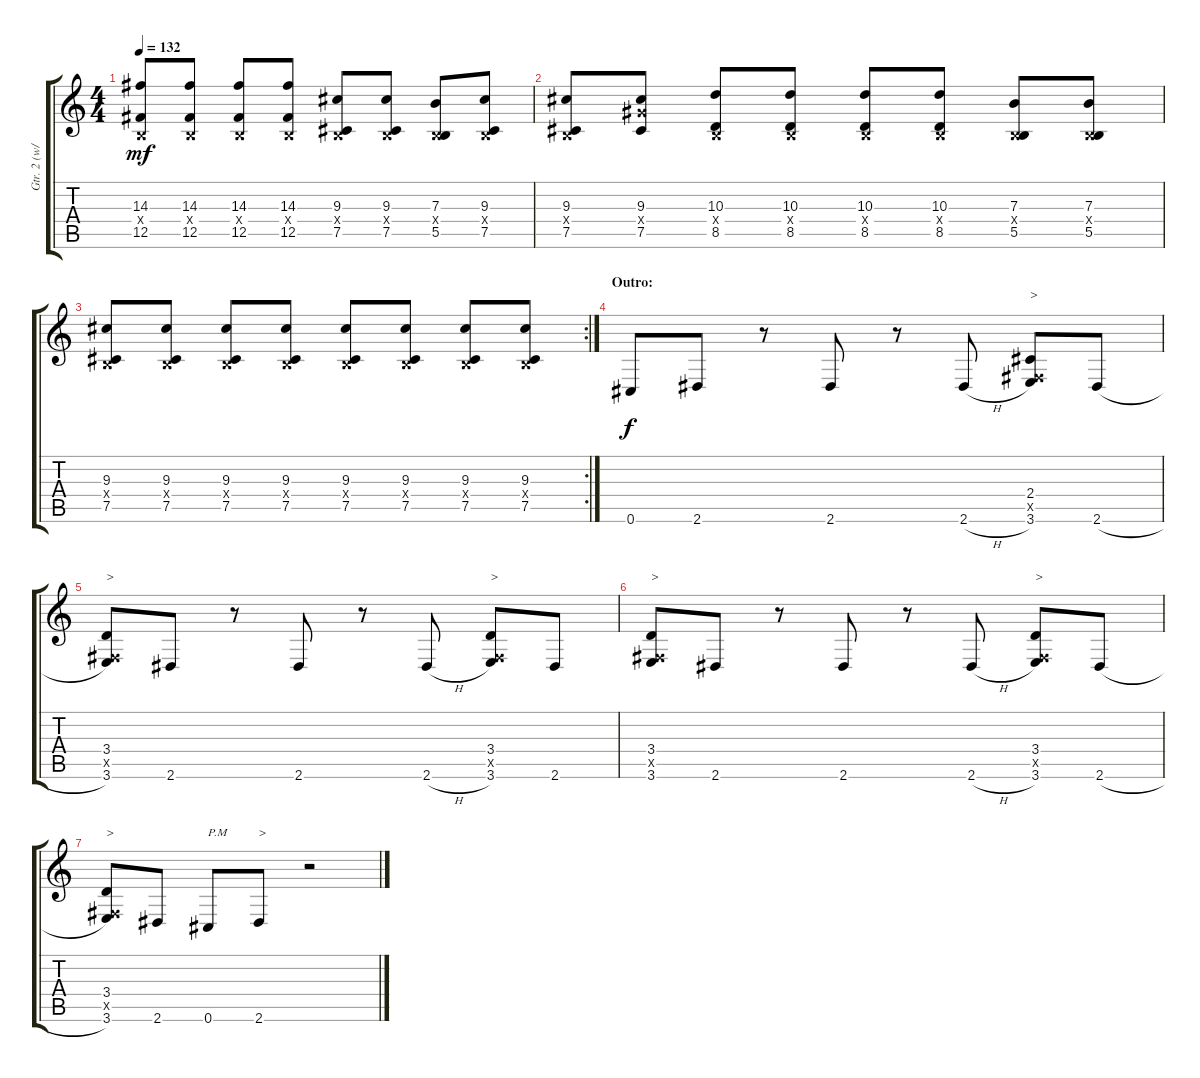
\track ("Gtr. 2 (w/dist)" "Gtr. 2 (w/") {instrument distortionguitar}
\staff {score tabs}
\tuning (Db4 Ab3 E3 B2 Gb2 Db2) {hide}
\ts (4 4)
\tempo 132
\clef g2
\ks c
(14.3 0.4{x} 12.5).8{dy mf} (14.3 0.4{x} 12.5).8 (14.3 0.4{x} 12.5).8 (14.3 0.4{x} 12.5).8 (9.3 0.4{x} 7.5).8 (9.3 0.4{x} 7.5).8 (7.3 0.4{x} 5.5).8 (9.3 0.4{x} 7.5).8 |
(9.3 0.4{x} 7.5).8 (9.3 9.4{x} 7.5).8 (10.3 0.4{x} 8.5).8 (10.3 0.4{x} 8.5).8 (10.3 0.4{x} 8.5).8 (10.3 0.4{x} 8.5).8 (7.3 0.4{x} 5.5).8 (7.3 0.4{x} 5.5).8 |
\rc 2
(9.3 0.4{x} 7.5).8 (9.3 0.4{x} 7.5).8 (9.3 0.4{x} 7.5).8 (9.3 0.4{x} 7.5).8 (9.3 0.4{x} 7.5).8 (9.3 0.4{x} 7.5).8 (9.3 0.4{x} 7.5).8 (9.3 0.4{x} 7.5).8 |
\section ("" "Outro:")
0.6.8{dy f} 2.6.8 r.8 2.6.8 r.8 2.6{h}.8 (2.4 0.5{x} 3.6).8{txt ">" volume 16} 2.6{h}.8{volume 9} |
(3.4 0.5{x} 3.6).8{txt ">" volume 16} 2.6.8{volume 9} r.8 2.6.8 r.8 2.6{h}.8 (3.4 0.5{x} 3.6).8{txt ">" volume 16} 2.6.8{volume 9} |
(3.4 0.5{x} 3.6).8{txt ">" volume 16} 2.6.8{volume 9} r.8 2.6.8 r.8 2.6{h}.8 (3.4 0.5{x} 3.6).8{txt ">" volume 16} 2.6{h}.8{volume 9} |
(3.4 0.5{x} 3.6).8{txt ">" volume 16} 2.6.8{volume 9} 0.6.8{txt "P.M"} 2.6.8{txt ">" volume 16 instrument electricguitarmuted} r.2
